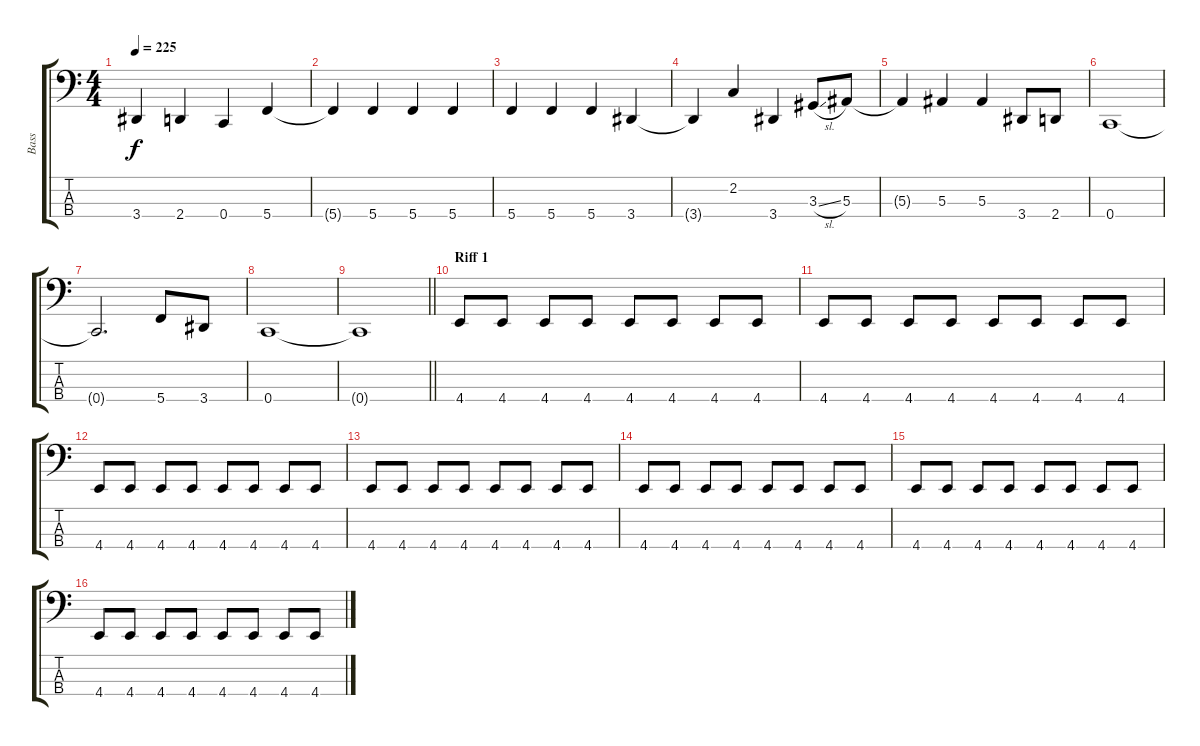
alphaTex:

\track ("Bass" "Bass") {instrument electricbassfinger}
\staff {score tabs}
\tuning (Eb2 Bb1 F1 C1) {hide}
\ts (4 4)
\tempo 225
\clef f4
\ks c
3.4.4{dy f} 2.4.4 0.4.4 5.4.4 |
5.4{t}.4 5.4.4 5.4.4 5.4.4 |
5.4.4 5.4.4 5.4.4 3.4.4 |
3.4{t}.4 2.2.4 3.4.4 3.3{sl}.8 5.3.8 |
5.3{t}.4 5.3.4 5.3.4 3.4.8 2.4.8 |
0.4.1 |
0.4{t}.2{d} 5.4.8 3.4.8 |
0.4.1 |
\barLineRight lightlight
0.4{t}.1 |
\section ("" "Riff 1")
4.4.8 4.4.8 4.4.8 4.4.8 4.4.8 4.4.8 4.4.8 4.4.8 |
4.4.8 4.4.8 4.4.8 4.4.8 4.4.8 4.4.8 4.4.8 4.4.8 |
4.4.8 4.4.8 4.4.8 4.4.8 4.4.8 4.4.8 4.4.8 4.4.8 |
4.4.8 4.4.8 4.4.8 4.4.8 4.4.8 4.4.8 4.4.8 4.4.8 |
4.4.8 4.4.8 4.4.8 4.4.8 4.4.8 4.4.8 4.4.8 4.4.8 |
4.4.8 4.4.8 4.4.8 4.4.8 4.4.8 4.4.8 4.4.8 4.4.8 |
4.4.8 4.4.8 4.4.8 4.4.8 4.4.8 4.4.8 4.4.8 4.4.8
